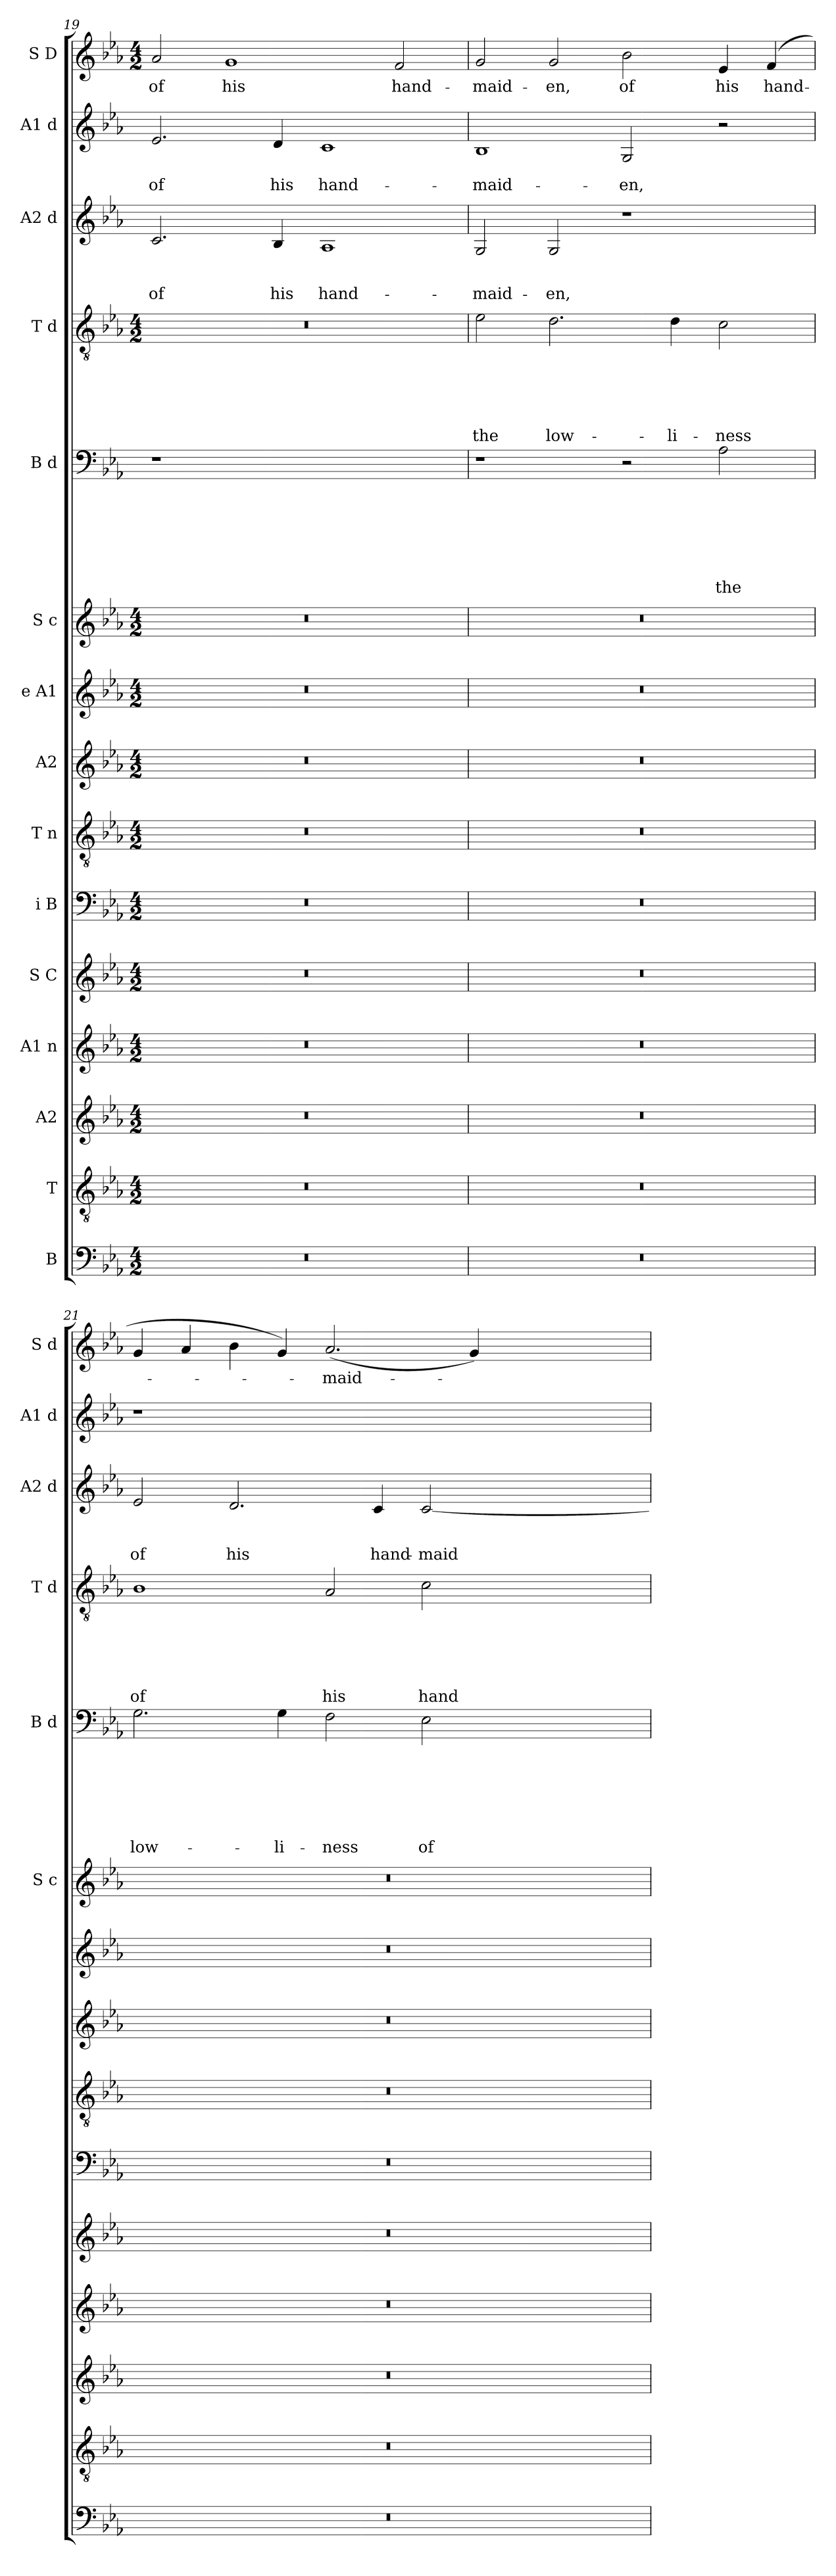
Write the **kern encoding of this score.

**kern	**kern	**kern	**kern	**kern	**kern	**kern	**kern	**kern	**kern	**kern	**text	**text	**text	**text	**text	**text	**text	**kern	**text	**text	**text	**text	**text	**text	**kern	**text	**text	**text	**kern	**text	**text	**kern	**text
*part15	*part14	*part13	*part12	*part11	*part10	*part9	*part8	*part7	*part6	*part5	*part5	*part5	*part5	*part5	*part5	*part5	*part5	*part4	*part4	*part4	*part4	*part4	*part4	*part4	*part3	*part3	*part3	*part3	*part2	*part2	*part2	*part1	*part1
*staff15	*staff14	*staff13	*staff12	*staff11	*staff10	*staff9	*staff8	*staff7	*staff6	*staff5	*staff5	*staff5	*staff5	*staff5	*staff5	*staff5	*staff5	*staff4	*staff4	*staff4	*staff4	*staff4	*staff4	*staff4	*staff3	*staff3	*staff3	*staff3	*staff2	*staff2	*staff2	*staff1	*staff1
*I"B	*I"T	*I"A2	*I"A1 n	*I"S C	*I"i B	*I"T n	*I"A2	*I"e A1	*I"S c	*I"B d	*	*	*	*	*	*	*	*I"T d	*	*	*	*	*	*	*I"A2 d	*	*	*	*I"A1 d	*	*	*I"S D	*
*	*	*	*	*	*	*	*	*	*I'S c	*I'B d	*	*	*	*	*	*	*	*I'T d	*	*	*	*	*	*	*I'A2 d	*	*	*	*I'A1 d	*	*	*I'S d	*
*clefF4	*clefGv2	*clefG2	*clefG2	*clefG2	*clefF4	*clefGv2	*clefG2	*clefG2	*clefG2	*clefF4	*	*	*	*	*	*	*	*clefGv2	*	*	*	*	*	*	*clefG2	*	*	*	*clefG2	*	*	*clefG2	*
*k[b-e-a-]	*k[b-e-a-]	*k[b-e-a-]	*k[b-e-a-]	*k[b-e-a-]	*k[b-e-a-]	*k[b-e-a-]	*k[b-e-a-]	*k[b-e-a-]	*k[b-e-a-]	*k[b-e-a-]	*	*	*	*	*	*	*	*k[b-e-a-]	*	*	*	*	*	*	*k[b-e-a-]	*	*	*	*k[b-e-a-]	*	*	*k[b-e-a-]	*
*E-:	*E-:	*E-:	*E-:	*E-:	*E-:	*E-:	*E-:	*E-:	*E-:	*E-:	*	*	*	*	*	*	*	*E-:	*	*	*	*	*	*	*E-:	*	*	*	*E-:	*	*	*E-:	*
*M4/2	*M4/2	*M4/2	*M4/2	*M4/2	*M4/2	*M4/2	*M4/2	*M4/2	*M4/2	*	*	*	*	*	*	*	*	*M4/2	*	*	*	*	*	*	*	*	*	*	*	*	*	*M4/2	*
=19	=19	=19	=19	=19	=19	=19	=19	=19	=19	=19	=19	=19	=19	=19	=19	=19	=19	=19	=19	=19	=19	=19	=19	=19	=19	=19	=19	=19	=19	=19	=19	=19	=19
!	!	!	!	!	!	!	!	!	!	!LO:N:vis=1	!	!	!	!	!	!	!	!LO:N:vis=1	!	!	!	!	!	!	!	!	!	!LO:LY:b	!	!	!LO:LY:b	!	!LO:LY:b
0r	0r	0r	0r	0r	0r	0r	0r	0r	0r	1r	.	.	.	.	.	.	.	0r	.	.	.	.	.	.	2.c/	.	.	of	2.e-/	.	of	2a-/	of
!	!	!	!	!	!	!	!	!	!	!	!	!	!	!	!	!	!	!	!	!	!	!	!	!	!	!	!	!	!	!	!	!	!LO:LY:b
.	.	.	.	.	.	.	.	.	.	.	.	.	.	.	.	.	.	.	.	.	.	.	.	.	.	.	.	.	.	.	.	1g	his
!	!	!	!	!	!	!	!	!	!	!	!	!	!	!	!	!	!	!	!	!	!	!	!	!	!	!	!	!LO:LY:b	!	!	!LO:LY:b	!	!
.	.	.	.	.	.	.	.	.	.	.	.	.	.	.	.	.	.	.	.	.	.	.	.	.	4B-/	.	.	his	4d/	.	his	.	.
!	!	!	!	!	!	!	!	!	!	!	!	!	!	!	!	!	!	!	!	!	!	!	!	!	!	!	!	!LO:LY:b	!	!	!LO:LY:b	!	!
.	.	.	.	.	.	.	.	.	.	1ryy	.	.	.	.	.	.	.	.	.	.	.	.	.	.	1A-	.	.	hand-	1c	.	hand-	.	.
!	!	!	!	!	!	!	!	!	!	!	!	!	!	!	!	!	!	!	!	!	!	!	!	!	!	!	!	!	!	!	!	!	!LO:LY:b
.	.	.	.	.	.	.	.	.	.	.	.	.	.	.	.	.	.	.	.	.	.	.	.	.	.	.	.	.	.	.	.	2f/	hand-
!!LO:LB:g=z
=20	=20	=20	=20	=20	=20	=20	=20	=20	=20	=20	=20	=20	=20	=20	=20	=20	=20	=20	=20	=20	=20	=20	=20	=20	=20	=20	=20	=20	=20	=20	=20	=20	=20
!	!	!	!	!	!	!	!	!	!	!	!	!	!	!	!	!	!	!	!	!	!	!	!	!LO:LY:b	!	!	!	!LO:LY:b	!	!	!LO:LY:b	!	!LO:LY:b
0r	0r	0r	0r	0r	0r	0r	0r	0r	0r	1r	.	.	.	.	.	.	.	2e-\	.	.	.	.	.	the	2G/	.	.	-maid-	1B-	.	-maid-	2g/	-maid-
!	!	!	!	!	!	!	!	!	!	!	!	!	!	!	!	!	!	!	!	!	!	!	!	!LO:LY:b	!	!	!	!LO:LY:b	!	!	!	!	!LO:LY:b
.	.	.	.	.	.	.	.	.	.	.	.	.	.	.	.	.	.	2.d\	.	.	.	.	.	low-	2G/	.	.	-en,	.	.	.	2g/	-en,
!	!	!	!	!	!	!	!	!	!	!	!	!	!	!	!	!	!	!	!	!	!	!	!	!	!	!	!	!	!	!	!LO:LY:b	!	!LO:LY:b
.	.	.	.	.	.	.	.	.	.	2r	.	.	.	.	.	.	.	.	.	.	.	.	.	.	1r	.	.	.	2G/	.	-en,	2b-\	of
!	!	!	!	!	!	!	!	!	!	!	!	!	!	!	!	!	!	!	!	!	!	!	!	!LO:LY:b	!	!	!	!	!	!	!	!	!
.	.	.	.	.	.	.	.	.	.	.	.	.	.	.	.	.	.	4d\	.	.	.	.	.	-li-	.	.	.	.	.	.	.	.	.
!	!	!	!	!	!	!	!	!	!	!	!	!	!	!	!	!	!LO:LY:b	!	!	!	!	!	!	!LO:LY:b	!	!	!	!	!	!	!	!	!LO:LY:b
.	.	.	.	.	.	.	.	.	.	2A-\	.	.	.	.	.	.	the	2c\	.	.	.	.	.	-ness	.	.	.	.	2r	.	.	4e-/	his
!	!	!	!	!	!	!	!	!	!	!	!	!	!	!	!	!	!	!	!	!	!	!	!	!	!	!	!	!	!	!	!	!	!LO:LY:b
.	.	.	.	.	.	.	.	.	.	.	.	.	.	.	.	.	.	.	.	.	.	.	.	.	.	.	.	.	.	.	.	(4f/	hand-
=21	=21	=21	=21	=21	=21	=21	=21	=21	=21	=21	=21	=21	=21	=21	=21	=21	=21	=21	=21	=21	=21	=21	=21	=21	=21	=21	=21	=21	=21	=21	=21	=21	=21
!	!	!	!	!	!	!	!	!	!	!	!	!	!	!	!	!	!LO:LY:b	!	!	!	!	!	!	!LO:LY:b	!	!	!	!LO:LY:b	!LO:N:vis=1	!	!	!	!
0r	0r	0r	0r	0r	0r	0r	0r	0r	0r	2.G\	.	.	.	.	.	.	low-	1B-	.	.	.	.	.	of	2e-/	.	.	of	1r	.	.	4g/	.
.	.	.	.	.	.	.	.	.	.	.	.	.	.	.	.	.	.	.	.	.	.	.	.	.	.	.	.	.	.	.	.	4a-/	.
!	!	!	!	!	!	!	!	!	!	!	!	!	!	!	!	!	!	!	!	!	!	!	!	!	!	!	!	!LO:LY:b	!	!	!	!	!
.	.	.	.	.	.	.	.	.	.	.	.	.	.	.	.	.	.	.	.	.	.	.	.	.	2.d/	.	.	his	.	.	.	4b-\	.
!	!	!	!	!	!	!	!	!	!	!	!	!	!	!	!	!	!LO:LY:b	!	!	!	!	!	!	!	!	!	!	!	!	!	!	!	!
.	.	.	.	.	.	.	.	.	.	4G\	.	.	.	.	.	.	-li-	.	.	.	.	.	.	.	.	.	.	.	.	.	.	4g/)	.
!	!	!	!	!	!	!	!	!	!	!	!	!	!	!	!	!	!LO:LY:b	!	!	!	!	!	!	!LO:LY:b	!	!	!	!	!	!	!	!	!LO:LY:b
.	.	.	.	.	.	.	.	.	.	2F\	.	.	.	.	.	.	-ness	2A-/	.	.	.	.	.	his	.	.	.	.	1ryy	.	.	(<2.a-/	-maid-
!	!	!	!	!	!	!	!	!	!	!	!	!	!	!	!	!	!	!	!	!	!	!	!	!	!	!	!	!LO:LY:b	!	!	!	!	!
.	.	.	.	.	.	.	.	.	.	.	.	.	.	.	.	.	.	.	.	.	.	.	.	.	4c/	.	.	hand-	.	.	.	.	.
!	!	!	!	!	!	!	!	!	!	!	!	!	!	!	!	!	!LO:LY:b	!	!	!	!	!	!	!LO:LY:b	!	!	!	!LO:LY:b	!	!	!	!	!
.	.	.	.	.	.	.	.	.	.	2E-\	.	.	.	.	.	.	of	2c\	.	.	.	.	.	hand-	[<2c/	.	.	-maid-	.	.	.	.	.
.	.	.	.	.	.	.	.	.	.	.	.	.	.	.	.	.	.	.	.	.	.	.	.	.	.	.	.	.	.	.	.	4g/)	.
=	=	=	=	=	=	=	=	=	=	=	=	=	=	=	=	=	=	=	=	=	=	=	=	=	=	=	=	=	=	=	=	=	=
*-	*-	*-	*-	*-	*-	*-	*-	*-	*-	*-	*-	*-	*-	*-	*-	*-	*-	*-	*-	*-	*-	*-	*-	*-	*-	*-	*-	*-	*-	*-	*-	*-	*-
